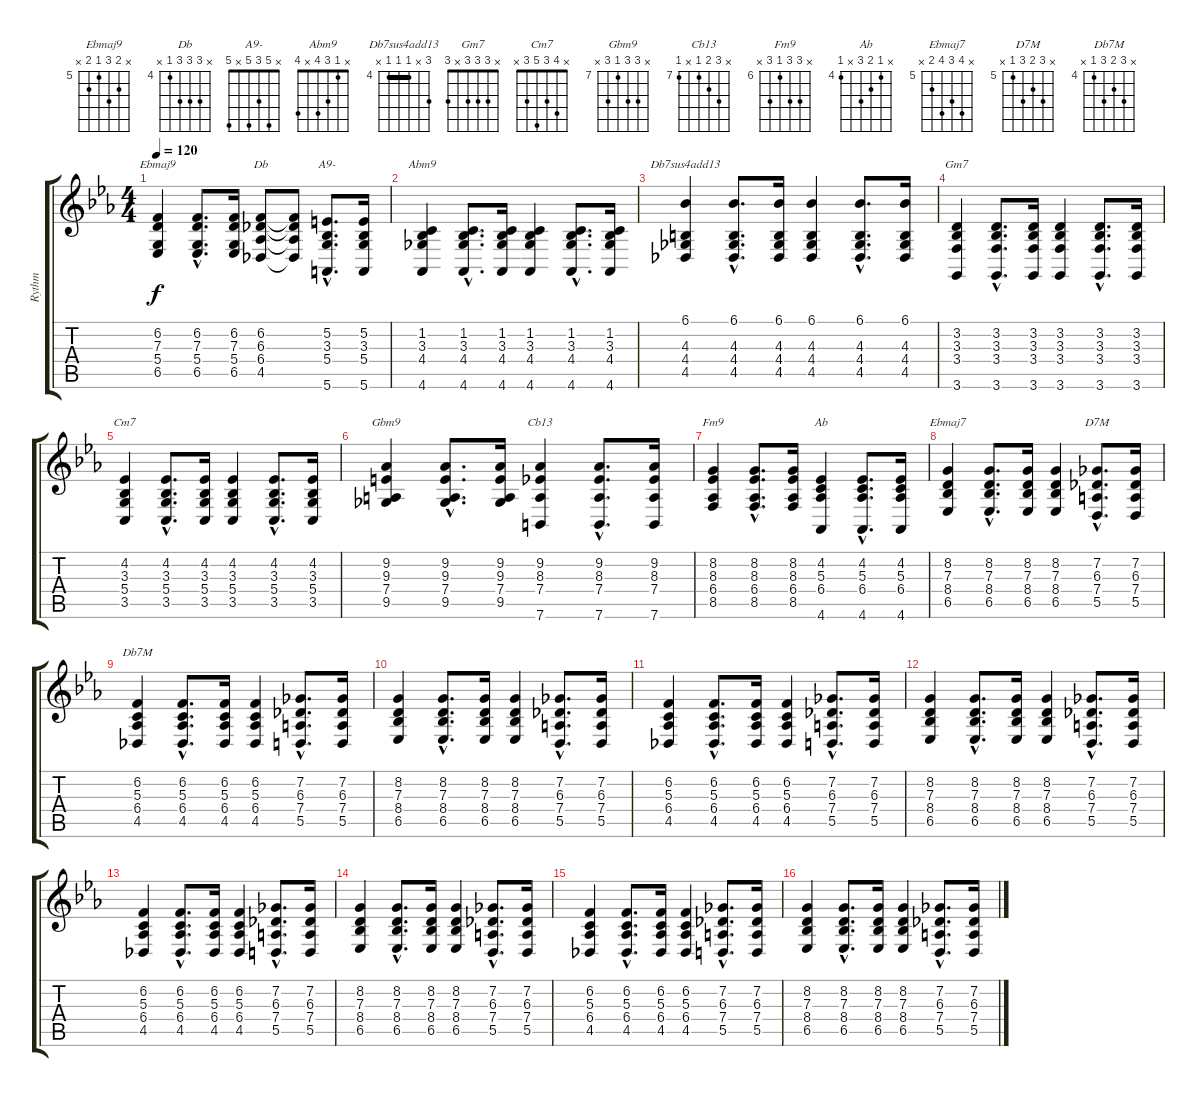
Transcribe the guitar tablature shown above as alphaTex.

\track ("Rythm" "Rythm") {instrument acousticgrandpiano}
\staff {score tabs}
\tuning (E4 B3 G3 D3 A2 E2) {hide}
\chord ("Ebmaj9" x 6 7 5 6 x) {firstfret 5}
\chord ("Db" x 6 6 6 4 x) {firstfret 4}
\chord ("A9-" x 5 3 5 x 5)
\chord ("Abm9" x 1 3 4 x 4)
\chord ("Db7sus4add13" 6 x 4 4 4 x) {firstfret 4 barre 4}
\chord ("Gm7" x 3 3 3 x 3)
\chord ("Cm7" x 4 3 5 3 x)
\chord ("Gbm9" x 9 9 7 9 x) {firstfret 7}
\chord ("Cb13" x 9 8 7 x 7) {firstfret 7}
\chord ("Fm9" x 8 8 6 8 x) {firstfret 6}
\chord ("Ab" x 4 5 6 x 4) {firstfret 4}
\chord ("Ebmaj7" x 8 7 8 6 x) {firstfret 5}
\chord ("D7M" x 7 6 7 5 x) {firstfret 5}
\chord ("Db7M" x 6 5 6 4 x) {firstfret 4}
\ts (4 4)
\tempo 120
\clef g2
\ks eb
(6.2 7.3 5.4 6.5).4{ch "Ebmaj9" dy f} (6.2{hac} 7.3{hac} 5.4{hac} 6.5{hac}).8{d} (6.2 7.3 5.4 6.5).16 (6.2 6.3 6.4 4.5).8{ch "Db"} (6.2{t} 6.3{t} 6.4{t} 4.5{t}).8 (5.2{hac} 3.3{hac} 5.4{hac} 5.6{hac}).8{d ch "A9-"} (5.2 3.3 5.4 5.6).16 |
(1.2 3.3 4.4 4.6).4{ch "Abm9"} (1.2{hac} 3.3{hac} 4.4{hac} 4.6{hac}).8{d} (1.2 3.3 4.4 4.6).16 (1.2 3.3 4.4 4.6).4 (1.2{hac} 3.3{hac} 4.4{hac} 4.6{hac}).8{d} (1.2 3.3 4.4 4.6).16 |
(6.1 4.3 4.4 4.5).4{ch "Db7sus4add13"} (6.1{hac} 4.3{hac} 4.4{hac} 4.5{hac}).8{d} (6.1 4.3 4.4 4.5).16 (6.1 4.3 4.4 4.5).4 (6.1{hac} 4.3{hac} 4.4{hac} 4.5{hac}).8{d} (6.1 4.3 4.4 4.5).16 |
(3.2 3.3 3.4 3.6).4{ch "Gm7"} (3.2{hac} 3.3{hac} 3.4{hac} 3.6{hac}).8{d} (3.2 3.3 3.4 3.6).16 (3.2 3.3 3.4 3.6).4 (3.2{hac} 3.3{hac} 3.4{hac} 3.6{hac}).8{d} (3.2 3.3 3.4 3.6).16 |
(4.2 3.3 5.4 3.5).4{ch "Cm7"} (4.2{hac} 3.3{hac} 5.4{hac} 3.5{hac}).8{d} (4.2 3.3 5.4 3.5).16 (4.2 3.3 5.4 3.5).4 (4.2{hac} 3.3{hac} 5.4{hac} 3.5{hac}).8{d} (4.2 3.3 5.4 3.5).16 |
(9.2 9.3 7.4 9.5).4{ch "Gbm9"} (9.2{hac} 9.3{hac} 7.4{hac} 9.5{hac}).8{d} (9.2 9.3 7.4 9.5).16 (9.2 8.3 7.4 7.6).4{ch "Cb13"} (9.2{hac} 8.3{hac} 7.4{hac} 7.6{hac}).8{d} (9.2 8.3 7.4 7.6).16 |
(8.2 8.3 6.4 8.5).4{ch "Fm9"} (8.2{hac} 8.3{hac} 6.4{hac} 8.5{hac}).8{d} (8.2 8.3 6.4 8.5).16 (4.2 5.3 6.4 4.6).4{ch "Ab"} (4.2{hac} 5.3{hac} 6.4{hac} 4.6{hac}).8{d} (4.2 5.3 6.4 4.6).16 |
(8.2 7.3 8.4 6.5).4{ch "Ebmaj7"} (8.2{hac} 7.3{hac} 8.4{hac} 6.5{hac}).8{d} (8.2 7.3 8.4 6.5).16 (8.2 7.3 8.4 6.5).4 (7.2{hac} 6.3{hac} 7.4{hac} 5.5{hac}).8{d ch "D7M"} (7.2 6.3 7.4 5.5).16 |
(6.2 5.3 6.4 4.5).4{ch "Db7M"} (6.2{hac} 5.3{hac} 6.4{hac} 4.5{hac}).8{d} (6.2 5.3 6.4 4.5).16 (6.2 5.3 6.4 4.5).4 (7.2{hac} 6.3{hac} 7.4{hac} 5.5{hac}).8{d} (7.2 6.3 7.4 5.5).16 |
(8.2 7.3 8.4 6.5).4 (8.2{hac} 7.3{hac} 8.4{hac} 6.5{hac}).8{d} (8.2 7.3 8.4 6.5).16 (8.2 7.3 8.4 6.5).4 (7.2{hac} 6.3{hac} 7.4{hac} 5.5{hac}).8{d} (7.2 6.3 7.4 5.5).16 |
(6.2 5.3 6.4 4.5).4 (6.2{hac} 5.3{hac} 6.4{hac} 4.5{hac}).8{d} (6.2 5.3 6.4 4.5).16 (6.2 5.3 6.4 4.5).4 (7.2{hac} 6.3{hac} 7.4{hac} 5.5{hac}).8{d} (7.2 6.3 7.4 5.5).16 |
(8.2 7.3 8.4 6.5).4 (8.2{hac} 7.3{hac} 8.4{hac} 6.5{hac}).8{d} (8.2 7.3 8.4 6.5).16 (8.2 7.3 8.4 6.5).4 (7.2{hac} 6.3{hac} 7.4{hac} 5.5{hac}).8{d} (7.2 6.3 7.4 5.5).16 |
(6.2 5.3 6.4 4.5).4 (6.2{hac} 5.3{hac} 6.4{hac} 4.5{hac}).8{d} (6.2 5.3 6.4 4.5).16 (6.2 5.3 6.4 4.5).4 (7.2{hac} 6.3{hac} 7.4{hac} 5.5{hac}).8{d} (7.2 6.3 7.4 5.5).16 |
(8.2 7.3 8.4 6.5).4 (8.2{hac} 7.3{hac} 8.4{hac} 6.5{hac}).8{d} (8.2 7.3 8.4 6.5).16 (8.2 7.3 8.4 6.5).4 (7.2{hac} 6.3{hac} 7.4{hac} 5.5{hac}).8{d} (7.2 6.3 7.4 5.5).16 |
(6.2 5.3 6.4 4.5).4 (6.2{hac} 5.3{hac} 6.4{hac} 4.5{hac}).8{d} (6.2 5.3 6.4 4.5).16 (6.2 5.3 6.4 4.5).4 (7.2{hac} 6.3{hac} 7.4{hac} 5.5{hac}).8{d} (7.2 6.3 7.4 5.5).16 |
(8.2 7.3 8.4 6.5).4 (8.2{hac} 7.3{hac} 8.4{hac} 6.5{hac}).8{d} (8.2 7.3 8.4 6.5).16 (8.2 7.3 8.4 6.5).4 (7.2{hac} 6.3{hac} 7.4{hac} 5.5{hac}).8{d} (7.2 6.3 7.4 5.5).16
